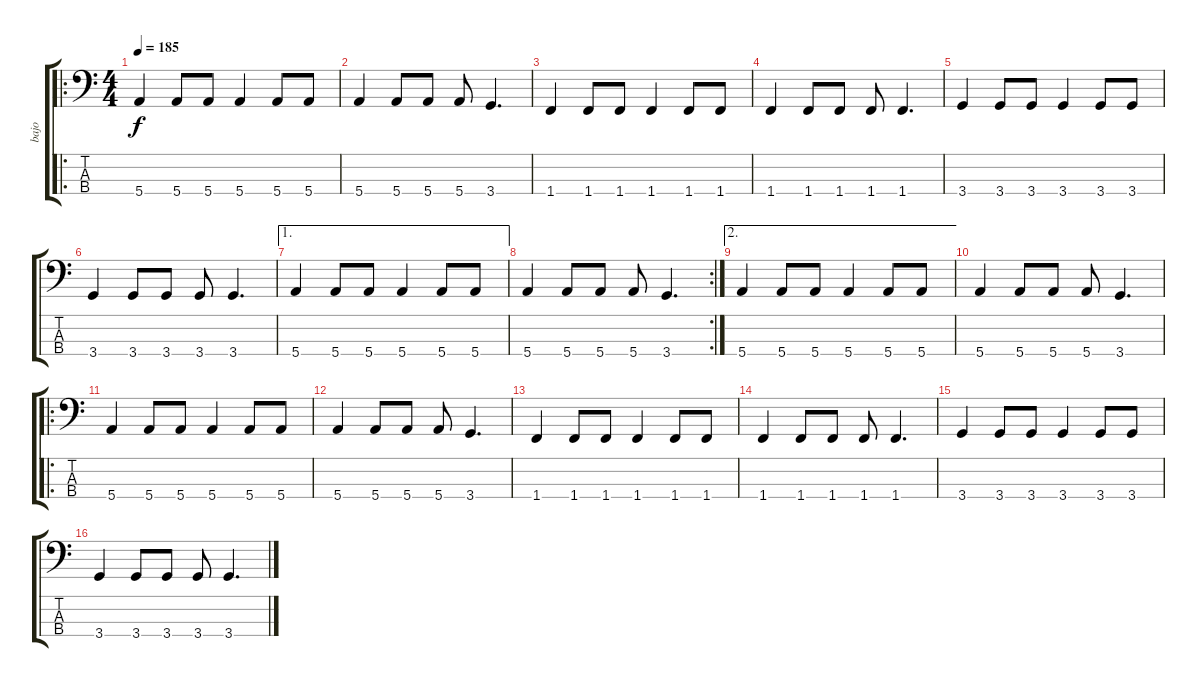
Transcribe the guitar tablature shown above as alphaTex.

\track ("bajo" "bajo") {instrument electricbasspick}
\staff {score tabs}
\tuning (G2 D2 A1 E1) {hide}
\ro
\ts (4 4)
\tempo 185
\clef f4
\ks c
5.4.4{dy f instrument electricbasspick} 5.4.8 5.4.8 5.4.4 5.4.8 5.4.8 |
5.4.4 5.4.8 5.4.8 5.4.8 3.4.4{d} |
1.4.4 1.4.8 1.4.8 1.4.4 1.4.8 1.4.8 |
1.4.4 1.4.8 1.4.8 1.4.8 1.4.4{d} |
3.4.4 3.4.8 3.4.8 3.4.4 3.4.8 3.4.8 |
3.4.4 3.4.8 3.4.8 3.4.8 3.4.4{d} |
\ae 1
5.4.4 5.4.8 5.4.8 5.4.4 5.4.8 5.4.8 |
\rc 2
5.4.4 5.4.8 5.4.8 5.4.8 3.4.4{d} |
\ae 2
5.4.4 5.4.8 5.4.8 5.4.4 5.4.8 5.4.8 |
5.4.4 5.4.8 5.4.8 5.4.8 3.4.4{d} |
\ro
5.4.4 5.4.8 5.4.8 5.4.4 5.4.8 5.4.8 |
5.4.4 5.4.8 5.4.8 5.4.8 3.4.4{d} |
1.4.4 1.4.8 1.4.8 1.4.4 1.4.8 1.4.8 |
1.4.4 1.4.8 1.4.8 1.4.8 1.4.4{d} |
3.4.4 3.4.8 3.4.8 3.4.4 3.4.8 3.4.8 |
3.4.4 3.4.8 3.4.8 3.4.8 3.4.4{d}
